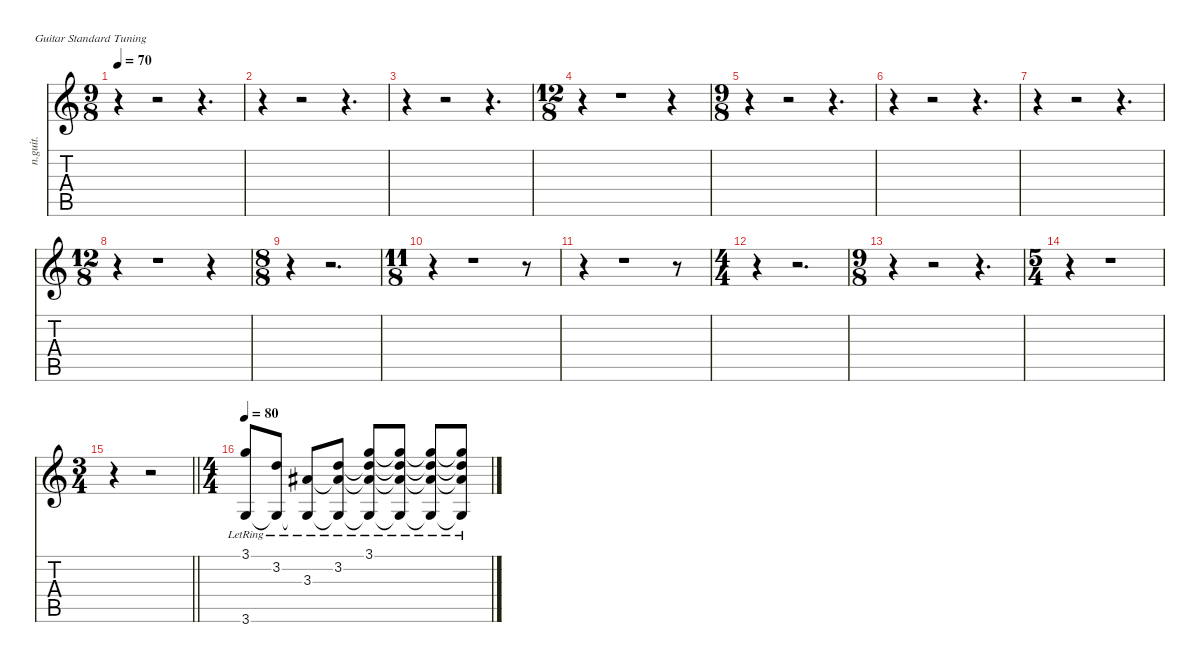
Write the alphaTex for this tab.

\defaultSystemsLayout 4
\hideDynamics
\bracketExtendMode nobrackets
\otherSystemsTrackNameOrientation horizontal
\track ("Nylon" "n.guit.") {mute instrument acousticguitarnylon}
\staff {score tabs}
\tuning (E4 B3 G3 D3 A2 E2)
\ts (9 8)
\beaming (8 3 3 3)
\tempo 70
\clef g2
\ks c
r.4{dy f instrument acousticguitarnylon beam Down} r.2{beam Down} r.4{d beam Down} |
r.4{beam Down} r.2{beam Down} r.4{d beam Down} |
r.4{beam Down} r.2{beam Down} r.4{d beam Down} |
\ts (12 8)
\beaming (8 3 3 3 3)
r.4{beam Down} r.1{beam Down} r.4{beam Down} |
\ts (9 8)
\beaming (8 3 3 3)
r.4{beam Down} r.2{beam Down} r.4{d beam Down} |
r.4{beam Down} r.2{beam Down} r.4{d beam Down} |
r.4{beam Down} r.2{beam Down} r.4{d beam Down} |
\ts (12 8)
\beaming (8 3 3 3 3)
r.4{beam Down} r.1{beam Down} r.4{beam Down} |
\ts (8 8)
\beaming (8 2 2 2 2)
r.4{beam Down} r.2{d beam Down} |
\ts (11 8)
\beaming (8 3 3 3 2)
r.4{beam Down} r.1{beam Down} r.8{beam Down} |
r.4{beam Down} r.1{beam Down} r.8{beam Down} |
\ts (4 4)
\beaming (8 2 2 2 2)
r.4{beam Down} r.2{d beam Down} |
\ts (9 8)
\beaming (8 3 3 3)
r.4{beam Down} r.2{beam Down} r.4{d beam Down} |
\ts (5 4)
\beaming (8 6 4)
\tempo (70 0.8 hide)
r.4{beam Down} r.1{beam Down} |
\ts (3 4)
\beaming (8 2 2 2)
\tempo (70 hide)
\tempo (30 0.25 hide)
\tempo (50 0.333333 hide)
\tempo (40 0.5 hide)
\tempo (70 0.583333 hide)
\tempo (10 0.916667 hide)
\barLineRight lightlight
r.4{beam Down} r.2{beam Down} |
\ts (4 4)
\beaming (8 2 2 2 2)
\tempo 80
(3.1{lr} 3.6{lr}).8{beam Up} (3.2{lr} 3.6{lr t}).8{beam Up} (3.3{lr acc #} 3.6{t}).8{beam Up} (3.2{lr} 3.3{lr t acc #} 3.6{t}).8{beam Up} (3.1{lr} 3.2{lr t} 3.3{t acc #} 3.6{t}).8{beam Up} (3.1{lr t} 3.2{t} 3.3{t acc #} 3.6{t}).8{beam Up} (3.1{lr t} 3.2{t} 3.3{t acc #} 3.6{t}).8{beam Up} (3.1{lr t} 3.2{t} 3.3{t acc #} 3.6{t}).8{beam Up}
